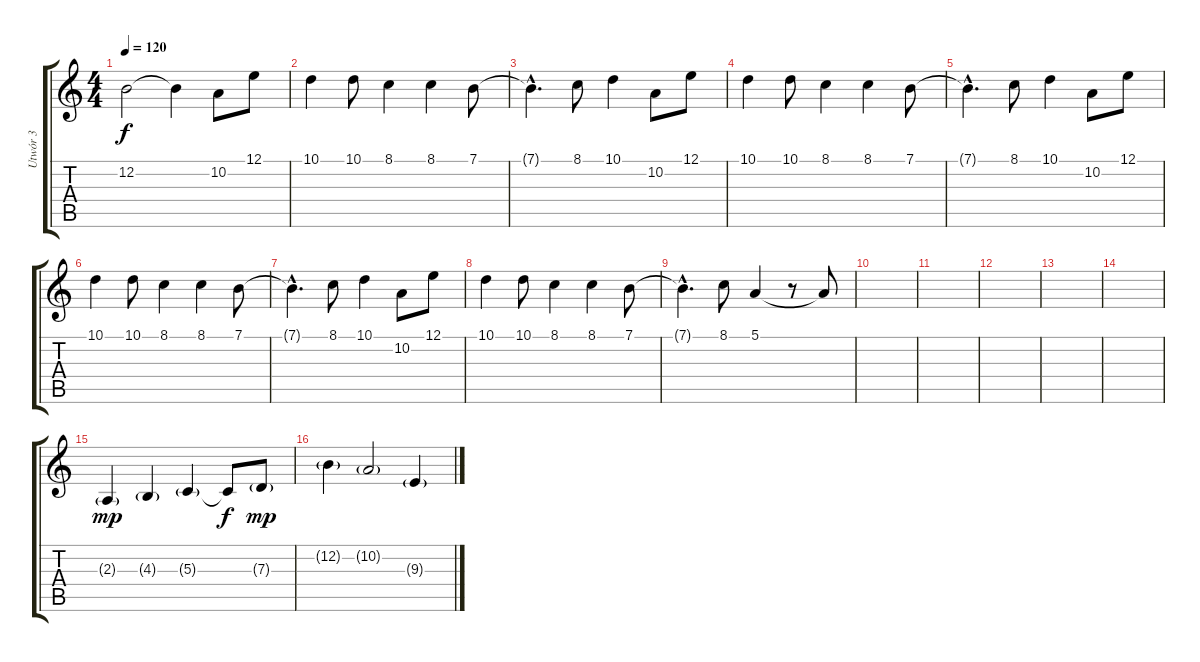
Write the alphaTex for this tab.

\track ("Utwór 3" "Utwór 3") {instrument sopranosax}
\staff {score tabs}
\tuning (E4 B3 G3 D3 A2 E2) {hide}
\ts (4 4)
\tempo 120
\clef g2
\ks c
12.2.2{dy f} 12.2{t}.4{volume 0} 10.2.8{volume 9} 12.1.8 |
10.1.4 10.1.8 8.1.4 8.1.4 7.1.8 |
7.1{hac t}.4{d} 8.1.8 10.1.4 10.2.8 12.1.8 |
10.1.4 10.1.8 8.1.4 8.1.4 7.1.8 |
7.1{hac t}.4{d} 8.1.8 10.1.4 10.2.8 12.1.8 |
10.1.4 10.1.8 8.1.4 8.1.4 7.1.8 |
7.1{hac t}.4{d} 8.1.8 10.1.4 10.2.8 12.1.8 |
10.1.4 10.1.8 8.1.4 8.1.4 7.1.8 |
7.1{hac t}.4{d} 8.1.8 5.1.4 r.8 5.1{t}.8 |
|
|
|
|
|
2.3{g}.4{dy mp} 4.3{g}.4 5.3{g}.4 5.3{t}.8{dy f} 7.3{g}.8{dy mp} |
12.2{g}.4 10.2{g}.2 9.3{g}.4
